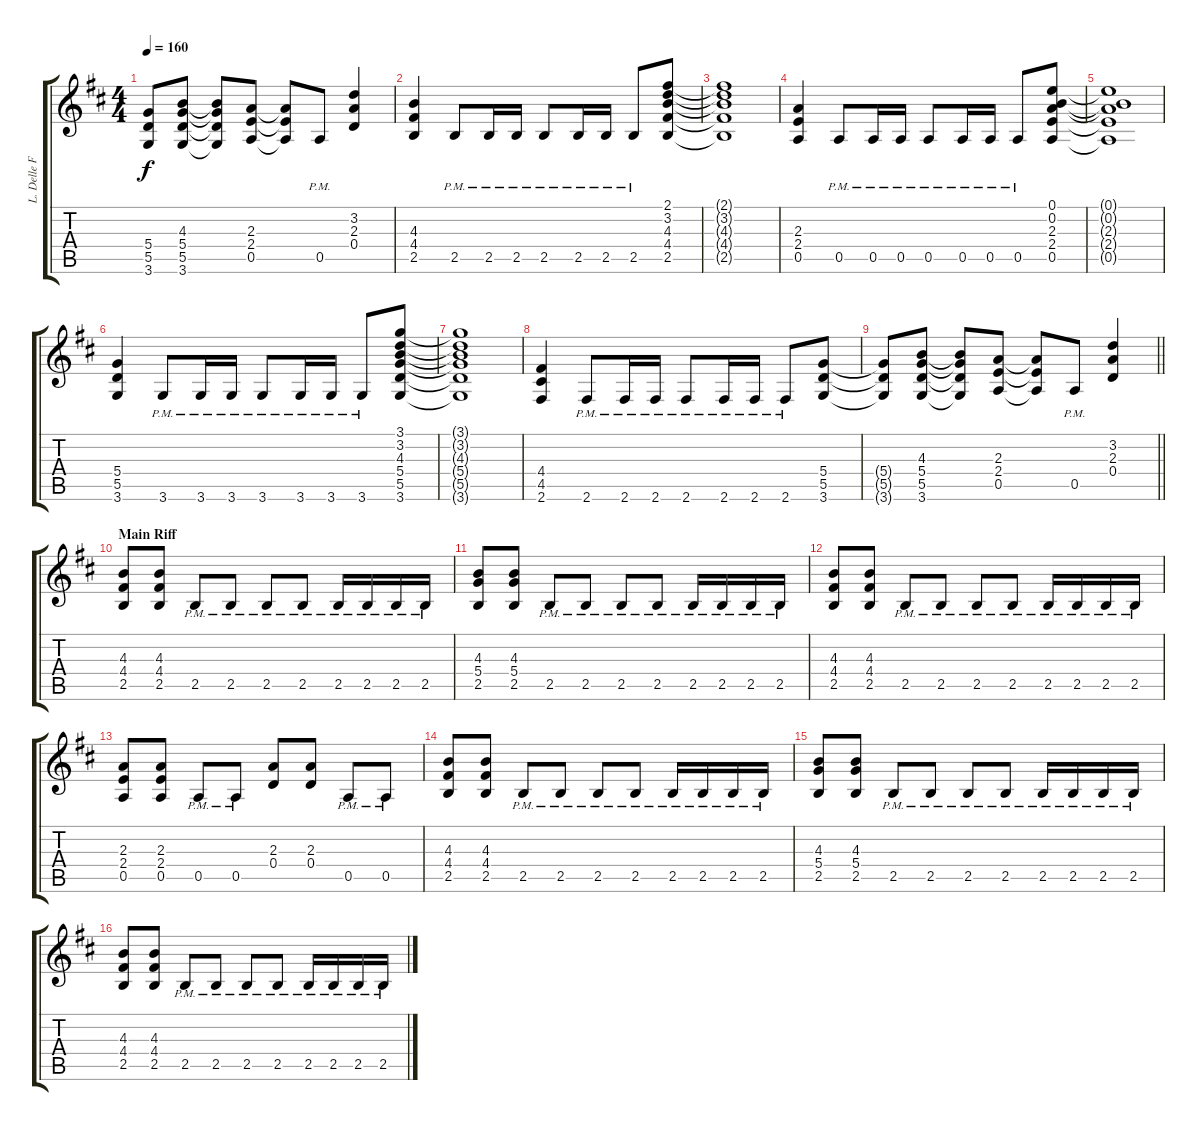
\track ("L. Delle Fave (Dist. Guitar L)" "L. Delle F") {instrument overdrivenguitar}
\staff {score tabs}
\tuning (E4 B3 G3 D3 A2 E2) {hide}
\ts (4 4)
\tempo 160
\clef g2
\ks bminor
(5.4{t} 5.5{t} 3.6{t}).8{dy f} (4.3 5.4 5.5 3.6).8 (4.3{t} 5.4{t} 5.5{t} 3.6{t}).8 (2.3 2.4 0.5).8 (2.3{t} 2.4{t} 0.5{t}).8 0.5{pm}.8 (3.2 2.3 0.4).4 |
(4.3 4.4 2.5).4 2.5{pm}.8 2.5{pm}.16 2.5{pm}.16 2.5{pm}.8 2.5{pm}.16 2.5{pm}.16 2.5{pm}.8 (2.1 3.2 4.3 4.4 2.5).8 |
(2.1{t} 3.2{t} 4.3{t} 4.4{t} 2.5{t}).1 |
(2.3 2.4 0.5).4 0.5{pm}.8 0.5{pm}.16 0.5{pm}.16 0.5{pm}.8 0.5{pm}.16 0.5{pm}.16 0.5{pm}.8 (0.1 0.2 2.3 2.4 0.5).8 |
(0.1{t} 0.2{t} 2.3{t} 2.4{t} 0.5{t}).1 |
(5.4 5.5 3.6).4 3.6{pm}.8 3.6{pm}.16 3.6{pm}.16 3.6{pm}.8 3.6{pm}.16 3.6{pm}.16 3.6{pm}.8 (3.1 3.2 4.3 5.4 5.5 3.6).8 |
(3.1{t} 3.2{t} 4.3{t} 5.4{t} 5.5{t} 3.6{t}).1 |
(4.4 4.5 2.6).4 2.6{pm}.8 2.6{pm}.16 2.6{pm}.16 2.6{pm}.8 2.6{pm}.16 2.6{pm}.16 2.6{pm}.8 (5.4 5.5 3.6).8 |
\barLineRight lightlight
(5.4{t} 5.5{t} 3.6{t}).8 (4.3 5.4 5.5 3.6).8 (4.3{t} 5.4{t} 5.5{t} 3.6{t}).8 (2.3 2.4 0.5).8 (2.3{t} 2.4{t} 0.5{t}).8 0.5{pm}.8 (3.2 2.3 0.4).4 |
\section ("" "Main Riff")
(4.3 4.4 2.5).8 (4.3 4.4 2.5).8 2.5{pm}.8 2.5{pm}.8 2.5{pm}.8 2.5{pm}.8 2.5{pm}.16 2.5{pm}.16 2.5{pm}.16 2.5{pm}.16 |
(4.3 5.4 2.5).8 (4.3 5.4 2.5).8 2.5{pm}.8 2.5{pm}.8 2.5{pm}.8 2.5{pm}.8 2.5{pm}.16 2.5{pm}.16 2.5{pm}.16 2.5{pm}.16 |
(4.3 4.4 2.5).8 (4.3 4.4 2.5).8 2.5{pm}.8 2.5{pm}.8 2.5{pm}.8 2.5{pm}.8 2.5{pm}.16 2.5{pm}.16 2.5{pm}.16 2.5{pm}.16 |
(2.3 2.4 0.5).8 (2.3 2.4 0.5).8 0.5{pm}.8 0.5{pm}.8 (2.3 0.4).8 (2.3 0.4).8 0.5{pm}.8 0.5{pm}.8 |
(4.3 4.4 2.5).8 (4.3 4.4 2.5).8 2.5{pm}.8 2.5{pm}.8 2.5{pm}.8 2.5{pm}.8 2.5{pm}.16 2.5{pm}.16 2.5{pm}.16 2.5{pm}.16 |
(4.3 5.4 2.5).8 (4.3 5.4 2.5).8 2.5{pm}.8 2.5{pm}.8 2.5{pm}.8 2.5{pm}.8 2.5{pm}.16 2.5{pm}.16 2.5{pm}.16 2.5{pm}.16 |
(4.3 4.4 2.5).8 (4.3 4.4 2.5).8 2.5{pm}.8 2.5{pm}.8 2.5{pm}.8 2.5{pm}.8 2.5{pm}.16 2.5{pm}.16 2.5{pm}.16 2.5{pm}.16
